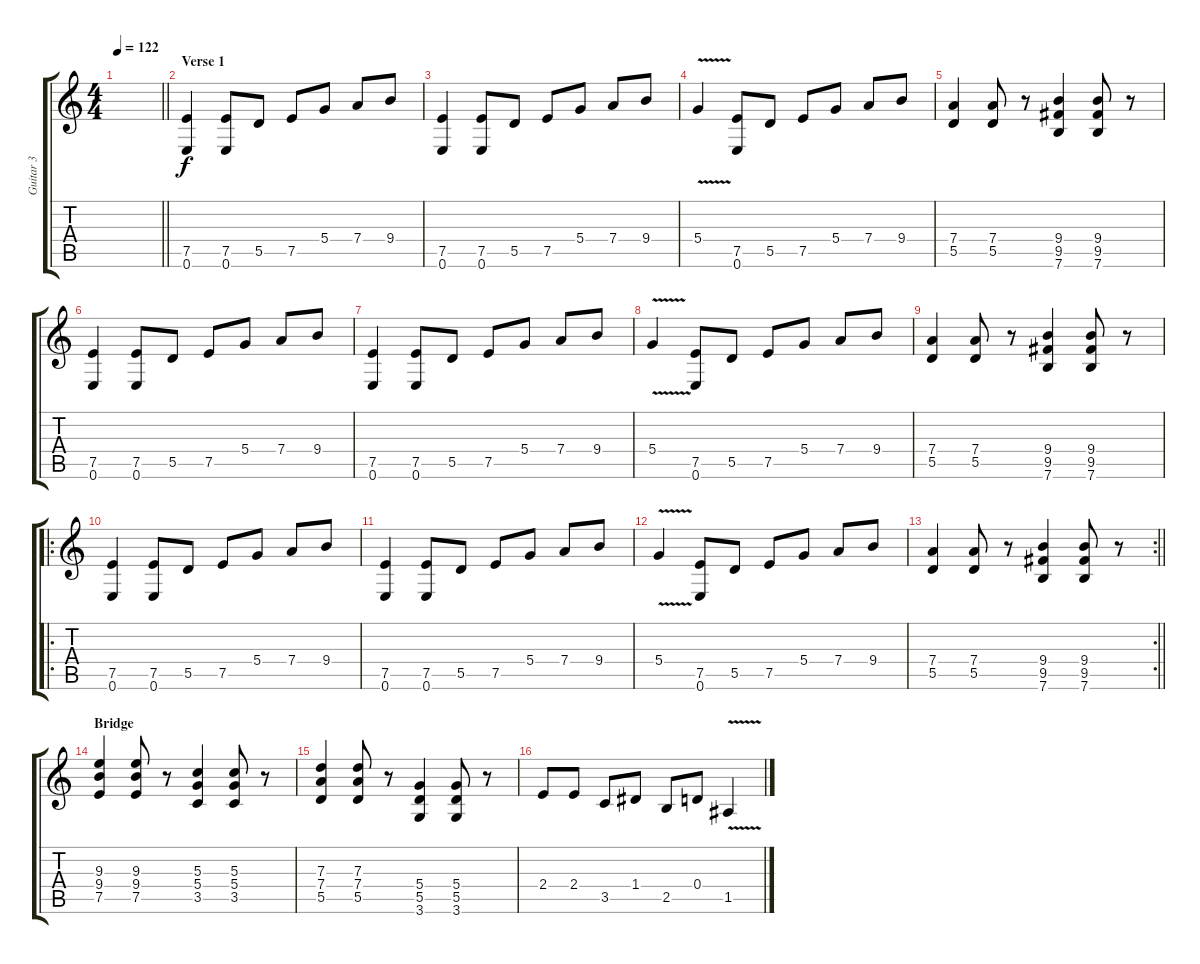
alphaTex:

\track ("Guitar 3" "Guitar 3") {instrument distortionguitar}
\staff {score tabs}
\tuning (E4 B3 G3 D3 A2 E2) {hide}
\ts (4 4)
\tempo 122
\clef g2
\barLineRight lightlight
\ks c
|
\section ("" "Verse 1")
(7.5 0.6).4 (7.5 0.6).8 5.5.8 7.5.8 5.4.8 7.4.8 9.4.8 |
(7.5 0.6).4 (7.5 0.6).8 5.5.8 7.5.8 5.4.8 7.4.8 9.4.8 |
5.4{v}.4 (7.5 0.6).8 5.5.8 7.5.8 5.4.8 7.4.8 9.4.8 |
(7.4 5.5).4 (7.4 5.5).8 r.8 (9.4 9.5 7.6).4 (9.4 9.5 7.6).8 r.8 |
(7.5 0.6).4 (7.5 0.6).8 5.5.8 7.5.8 5.4.8 7.4.8 9.4.8 |
(7.5 0.6).4 (7.5 0.6).8 5.5.8 7.5.8 5.4.8 7.4.8 9.4.8 |
5.4{v}.4 (7.5 0.6).8 5.5.8 7.5.8 5.4.8 7.4.8 9.4.8 |
(7.4 5.5).4 (7.4 5.5).8 r.8 (9.4 9.5 7.6).4 (9.4 9.5 7.6).8 r.8 |
\ro
(7.5 0.6).4 (7.5 0.6).8 5.5.8 7.5.8 5.4.8 7.4.8 9.4.8 |
(7.5 0.6).4 (7.5 0.6).8 5.5.8 7.5.8 5.4.8 7.4.8 9.4.8 |
5.4{v}.4 (7.5 0.6).8 5.5.8 7.5.8 5.4.8 7.4.8 9.4.8 |
\rc 2
\barLineRight lightlight
(7.4 5.5).4 (7.4 5.5).8 r.8 (9.4 9.5 7.6).4 (9.4 9.5 7.6).8 r.8 |
\section ("" "Bridge")
(9.3 9.4 7.5).4 (9.3 9.4 7.5).8 r.8 (5.3 5.4 3.5).4 (5.3 5.4 3.5).8 r.8 |
(7.3 7.4 5.5).4 (7.3 7.4 5.5).8 r.8 (5.4 5.5 3.6).4 (5.4 5.5 3.6).8 r.8 |
2.4.8 2.4.8 3.5.8 1.4.8 2.5.8 0.4.8 1.5{v}.4
